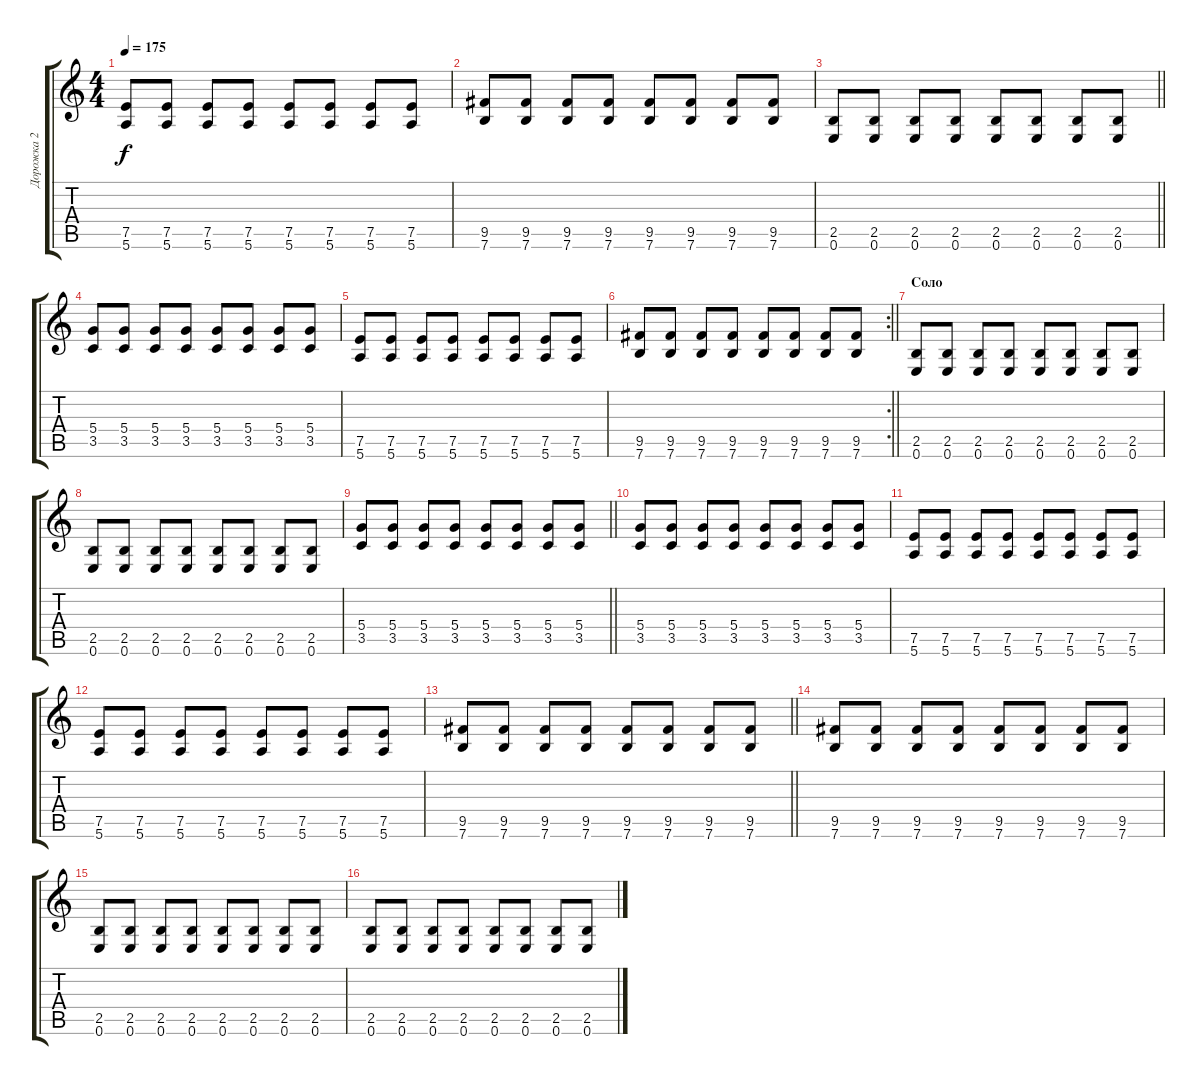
\track ("Дорожка 2" "Дорожка 2") {instrument distortionguitar}
\staff {score tabs}
\tuning (E4 B3 G3 D3 A2 E2) {hide}
\ts (4 4)
\tempo 175
\clef g2
\ks c
(7.5 5.6).8{dy f} (7.5 5.6).8 (7.5 5.6).8 (7.5 5.6).8 (7.5 5.6).8 (7.5 5.6).8 (7.5 5.6).8 (7.5 5.6).8 |
(9.5 7.6).8 (9.5 7.6).8 (9.5 7.6).8 (9.5 7.6).8 (9.5 7.6).8 (9.5 7.6).8 (9.5 7.6).8 (9.5 7.6).8 |
\barLineRight lightlight
(2.5 0.6).8 (2.5 0.6).8 (2.5 0.6).8 (2.5 0.6).8 (2.5 0.6).8 (2.5 0.6).8 (2.5 0.6).8 (2.5 0.6).8 |
(5.4 3.5).8 (5.4 3.5).8 (5.4 3.5).8 (5.4 3.5).8 (5.4 3.5).8 (5.4 3.5).8 (5.4 3.5).8 (5.4 3.5).8 |
(7.5 5.6).8 (7.5 5.6).8 (7.5 5.6).8 (7.5 5.6).8 (7.5 5.6).8 (7.5 5.6).8 (7.5 5.6).8 (7.5 5.6).8 |
\rc 2
\barLineRight lightlight
(9.5 7.6).8 (9.5 7.6).8 (9.5 7.6).8 (9.5 7.6).8 (9.5 7.6).8 (9.5 7.6).8 (9.5 7.6).8 (9.5 7.6).8 |
\section ("" "Соло")
(2.5 0.6).8 (2.5 0.6).8 (2.5 0.6).8 (2.5 0.6).8 (2.5 0.6).8 (2.5 0.6).8 (2.5 0.6).8 (2.5 0.6).8 |
(2.5 0.6).8 (2.5 0.6).8 (2.5 0.6).8 (2.5 0.6).8 (2.5 0.6).8 (2.5 0.6).8 (2.5 0.6).8 (2.5 0.6).8 |
\barLineRight lightlight
(5.4 3.5).8 (5.4 3.5).8 (5.4 3.5).8 (5.4 3.5).8 (5.4 3.5).8 (5.4 3.5).8 (5.4 3.5).8 (5.4 3.5).8 |
(5.4 3.5).8 (5.4 3.5).8 (5.4 3.5).8 (5.4 3.5).8 (5.4 3.5).8 (5.4 3.5).8 (5.4 3.5).8 (5.4 3.5).8 |
(7.5 5.6).8 (7.5 5.6).8 (7.5 5.6).8 (7.5 5.6).8 (7.5 5.6).8 (7.5 5.6).8 (7.5 5.6).8 (7.5 5.6).8 |
(7.5 5.6).8 (7.5 5.6).8 (7.5 5.6).8 (7.5 5.6).8 (7.5 5.6).8 (7.5 5.6).8 (7.5 5.6).8 (7.5 5.6).8 |
\barLineRight lightlight
(9.5 7.6).8 (9.5 7.6).8 (9.5 7.6).8 (9.5 7.6).8 (9.5 7.6).8 (9.5 7.6).8 (9.5 7.6).8 (9.5 7.6).8 |
(9.5 7.6).8 (9.5 7.6).8 (9.5 7.6).8 (9.5 7.6).8 (9.5 7.6).8 (9.5 7.6).8 (9.5 7.6).8 (9.5 7.6).8 |
(2.5 0.6).8 (2.5 0.6).8 (2.5 0.6).8 (2.5 0.6).8 (2.5 0.6).8 (2.5 0.6).8 (2.5 0.6).8 (2.5 0.6).8 |
(2.5 0.6).8 (2.5 0.6).8 (2.5 0.6).8 (2.5 0.6).8 (2.5 0.6).8 (2.5 0.6).8 (2.5 0.6).8 (2.5 0.6).8
